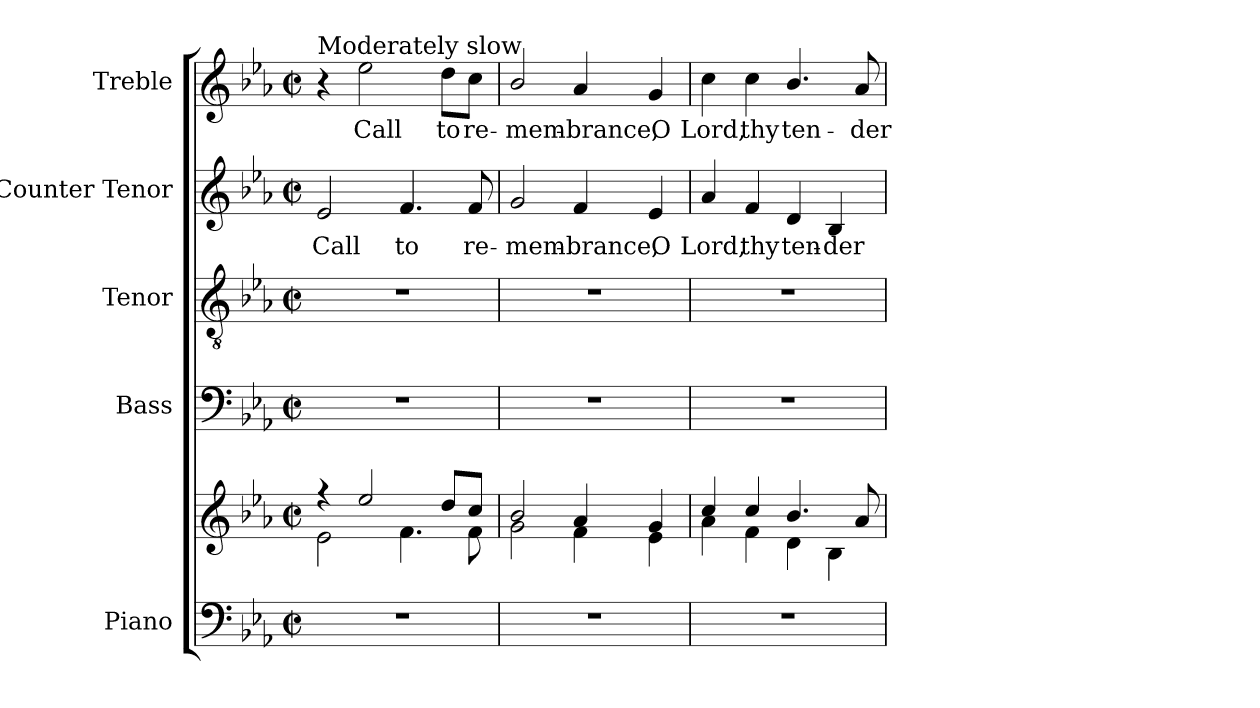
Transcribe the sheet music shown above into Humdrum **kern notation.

**kern	**kern	**kern	**kern	**kern	**text	**kern	**text
*part5	*part5	*part4	*part3	*part2	*part2	*part1	*part1
*staff6	*staff5	*staff4	*staff3	*staff2	*staff2	*staff1	*staff1
*I"Piano	*	*I"Bass	*I"Tenor	*I"Counter Tenor	*	*I"Treble	*
*I'Pno.	*	*I'B.	*I'T.	*	*	*	*
!!LO:PB:g=z
*clefF4	*clefG2	*clefF4	*clefGv2	*clefG2	*	*clefG2	*
*	*	*	*ITrd7c12	*	*	*	*
*k[b-e-a-]	*k[b-e-a-]	*k[b-e-a-]	*k[b-e-a-]	*k[b-e-a-]	*	*k[b-e-a-]	*
*E-:	*E-:	*E-:	*E-:	*E-:	*	*E-:	*
*M2/2	*M2/2	*M2/2	*M2/2	*M2/2	*	*M2/2	*
*met(c|)	*met(c|)	*met(c|)	*met(c|)	*met(c|)	*	*met(c|)	*
=1	=1	=1	=1	=1	=1	=1	=1
*	*^	*	*	*	*	*	*
!	!	!	!	!	!	!	!LO:TX:a:t=Moderately slow	!
!	!	!	!	!	!	!LO:LY:b:color=#000000	!	!
1r	4r	2e-i\	1r	1r	2e-i/	Call	4r	.
!	!	!	!	!	!	!	!	!LO:LY:b:color=#000000
.	2ee-i/	.	.	.	.	.	2ee-i\	Call
!	!	!	!	!	!	!LO:LY:b:color=#000000	!	!
.	.	4.fi\	.	.	4.fi/	to	.	.
!	!	!	!	!	!	!	!	!LO:LY:b:color=#000000
.	8ddi/L	.	.	.	.	.	8ddi\L	to
!	!	!	!	!	!	!LO:LY:b:color=#000000	!	!
!	!	!	!	!	!	!	!	!LO:LY:b:color=#000000
.	8cci/J	8fi\	.	.	8fi/	re-	8cci\J	re-
=2	=2	=2	=2	=2	=2	=2	=2	=2
!	!	!	!	!	!	!LO:LY:b:color=#000000	!	!
!	!	!	!	!	!	!	!	!LO:LY:b:color=#000000
1r	2b-i/	2gi\	1r	1r	2gi/	-mem-	2b-i/	-mem-
!	!	!	!	!	!	!LO:LY:b:color=#000000	!	!
!	!	!	!	!	!	!	!	!LO:LY:b:color=#000000
.	4a-i/	4fi\	.	.	4fi/	-brance,	4a-i/	-brance,
!	!	!	!	!	!	!LO:LY:b:color=#000000	!	!
!	!	!	!	!	!	!	!	!LO:LY:b:color=#000000
.	4gi/	4e-i\	.	.	4e-i/	O	4gi/	O
=3	=3	=3	=3	=3	=3	=3	=3	=3
!	!	!	!	!	!	!LO:LY:b:color=#000000	!	!
!	!	!	!	!	!	!	!	!LO:LY:b:color=#000000
1r	4cci/	4a-i\	1r	1r	4a-i/	Lord,	4cci\	Lord,
!	!	!	!	!	!	!LO:LY:b:color=#000000	!	!
!	!	!	!	!	!	!	!	!LO:LY:b:color=#000000
.	4cci/	4fi\	.	.	4fi/	thy	4cci\	thy
!	!	!	!	!	!	!LO:LY:b:color=#000000	!	!
!	!	!	!	!	!	!	!	!LO:LY:b:color=#000000
.	4.b-i/	4di\	.	.	4di/	ten-	4.b-i/	ten-
!	!	!	!	!	!	!LO:LY:b:color=#000000	!	!
.	.	4B-i\	.	.	4B-i/	-der	.	.
!	!	!	!	!	!	!	!	!LO:LY:b:color=#000000
.	8a-i/	.	.	.	.	.	8a-i/	-der
*	*v	*v	*	*	*	*	*	*
=	=	=	=	=	=	=	=
*-	*-	*-	*-	*-	*-	*-	*-
